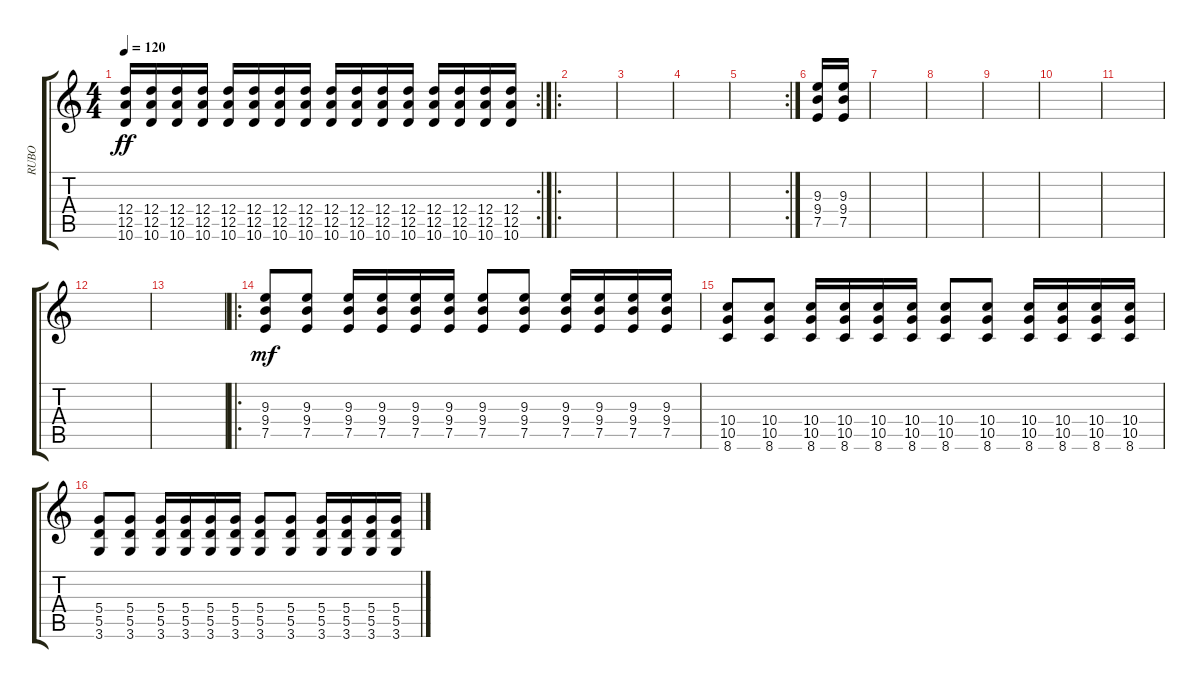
\track ("RUBO" "RUBO") {instrument distortionguitar}
\staff {score tabs}
\tuning (E4 B3 G3 D3 A2 E2) {hide}
\rc 2
\ts (4 4)
\tempo 120
\clef g2
\ks c
(12.4 12.5 10.6).16{dy ff} (12.4 12.5 10.6).16 (12.4 12.5 10.6).16 (12.4 12.5 10.6).16 (12.4 12.5 10.6).16 (12.4 12.5 10.6).16 (12.4 12.5 10.6).16 (12.4 12.5 10.6).16 (12.4 12.5 10.6).16 (12.4 12.5 10.6).16 (12.4 12.5 10.6).16 (12.4 12.5 10.6).16 (12.4 12.5 10.6).16 (12.4 12.5 10.6).16 (12.4 12.5 10.6).16 (12.4 12.5 10.6).16 |
\ro
|
|
|
\rc 2
|
(9.3 9.4 7.5).16 (9.3 9.4 7.5).16 |
|
|
|
|
|
|
|
\ro
(9.3 9.4 7.5).8{dy mf} (9.3 9.4 7.5).8 (9.3 9.4 7.5).16 (9.3 9.4 7.5).16 (9.3 9.4 7.5).16 (9.3 9.4 7.5).16 (9.3 9.4 7.5).8 (9.3 9.4 7.5).8 (9.3 9.4 7.5).16 (9.3 9.4 7.5).16 (9.3 9.4 7.5).16 (9.3 9.4 7.5).16 |
(10.4 10.5 8.6).8 (10.4 10.5 8.6).8 (10.4 10.5 8.6).16 (10.4 10.5 8.6).16 (10.4 10.5 8.6).16 (10.4 10.5 8.6).16 (10.4 10.5 8.6).8 (10.4 10.5 8.6).8 (10.4 10.5 8.6).16 (10.4 10.5 8.6).16 (10.4 10.5 8.6).16 (10.4 10.5 8.6).16 |
(5.4 5.5 3.6).8 (5.4 5.5 3.6).8 (5.4 5.5 3.6).16 (5.4 5.5 3.6).16 (5.4 5.5 3.6).16 (5.4 5.5 3.6).16 (5.4 5.5 3.6).8 (5.4 5.5 3.6).8 (5.4 5.5 3.6).16 (5.4 5.5 3.6).16 (5.4 5.5 3.6).16 (5.4 5.5 3.6).16
